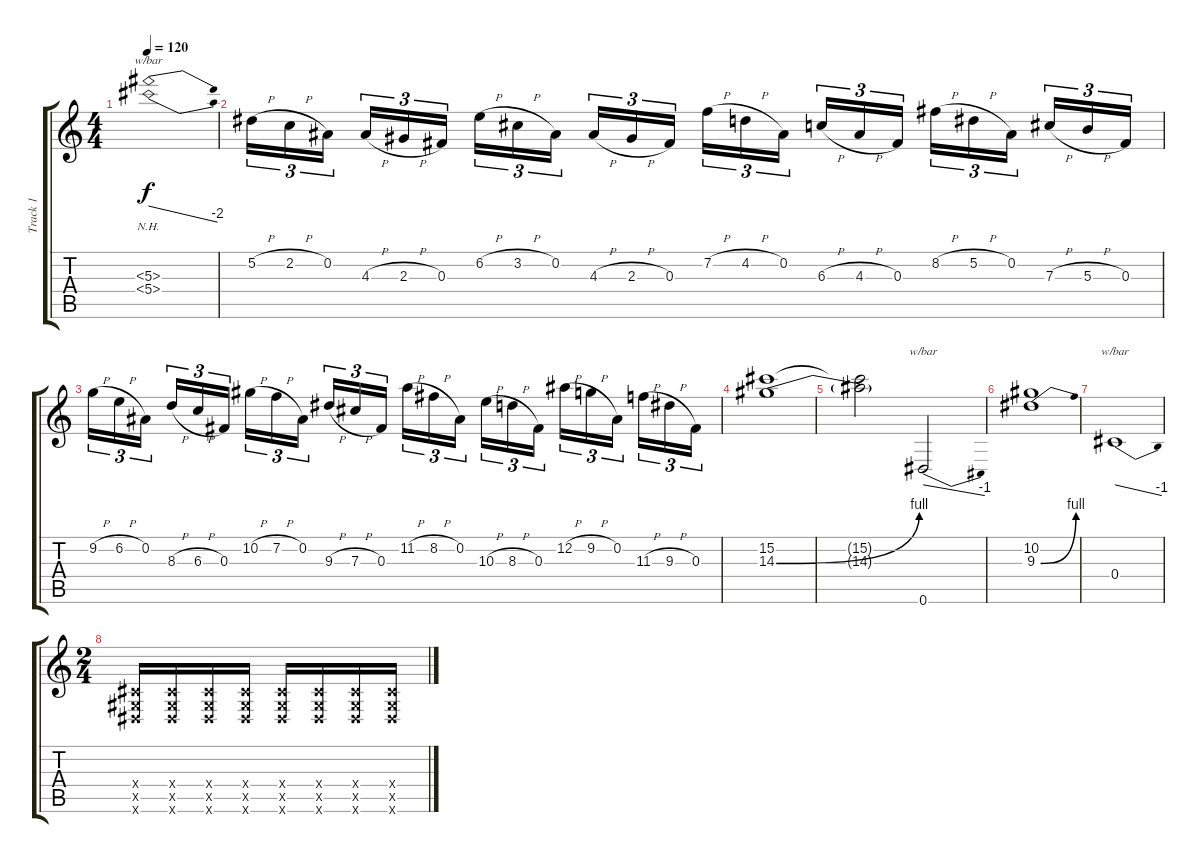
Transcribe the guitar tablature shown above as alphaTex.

\track ("Track 1" "Track 1") {instrument distortionguitar}
\staff {score tabs}
\tuning (Eb4 Bb3 Gb3 Db3 Ab2 Eb2) {hide}
\ts (4 4)
\tempo 120
\clef g2
\ks c
(5.3{nh} 5.4{nh}).1{tbe (dive default 0 0 60 -8) dy f} |
5.2{h}.16{tu (3 2)} 2.2{h}.16{tu (3 2)} 0.2.16{tu (3 2) beam splitsecondary} 4.3{h}.16{tu (3 2)} 2.3{h}.16{tu (3 2)} 0.3.16{tu (3 2)} 6.2{h}.16{tu (3 2)} 3.2{h}.16{tu (3 2)} 0.2.16{tu (3 2) beam splitsecondary} 4.3{h}.16{tu (3 2)} 2.3{h}.16{tu (3 2)} 0.3.16{tu (3 2)} 7.2{h}.16{tu (3 2)} 4.2{h}.16{tu (3 2)} 0.2.16{tu (3 2) beam splitsecondary} 6.3{h}.16{tu (3 2)} 4.3{h}.16{tu (3 2)} 0.3.16{tu (3 2)} 8.2{h}.16{tu (3 2)} 5.2{h}.16{tu (3 2)} 0.2.16{tu (3 2) beam splitsecondary} 7.3{h}.16{tu (3 2)} 5.3{h}.16{tu (3 2)} 0.3.16{tu (3 2)} |
9.2{h}.16{tu (3 2)} 6.2{h}.16{tu (3 2)} 0.2.16{tu (3 2) beam splitsecondary} 8.3{h}.16{tu (3 2)} 6.3{h}.16{tu (3 2)} 0.3.16{tu (3 2)} 10.2{h}.16{tu (3 2)} 7.2{h}.16{tu (3 2)} 0.2.16{tu (3 2) beam splitsecondary} 9.3{h}.16{tu (3 2)} 7.3{h}.16{tu (3 2)} 0.3.16{tu (3 2)} 11.2{h}.16{tu (3 2)} 8.2{h}.16{tu (3 2)} 0.2.16{tu (3 2) beam splitsecondary} 10.3{h}.16{tu (3 2)} 8.3{h}.16{tu (3 2)} 0.3.16{tu (3 2)} 12.2{h}.16{tu (3 2)} 9.2{h}.16{tu (3 2)} 0.2.16{tu (3 2) beam splitsecondary} 11.3{h}.16{tu (3 2)} 9.3{h}.16{tu (3 2)} 0.3.16{tu (3 2)} |
(15.2 14.3{be (bend 0 0 60 4)}).1 |
(15.2{t} 14.3{t}).2 0.6.2{tbe (dive default 0 0 60 -4)} |
(10.2 9.3{be (bend 0 0 60 4)}).1 |
0.4.1{tbe (dive default 0 0 60 -4)} |
\ts (2 4)
(0.4{x} 0.5{x} 0.6{x}).16 (0.4{x} 0.5{x} 0.6{x}).16 (0.4{x} 0.5{x} 0.6{x}).16 (0.4{x} 0.5{x} 0.6{x}).16 (0.4{x} 0.5{x} 0.6{x}).16 (0.4{x} 0.5{x} 0.6{x}).16 (0.4{x} 0.5{x} 0.6{x}).16 (0.4{x} 0.5{x} 0.6{x}).16
